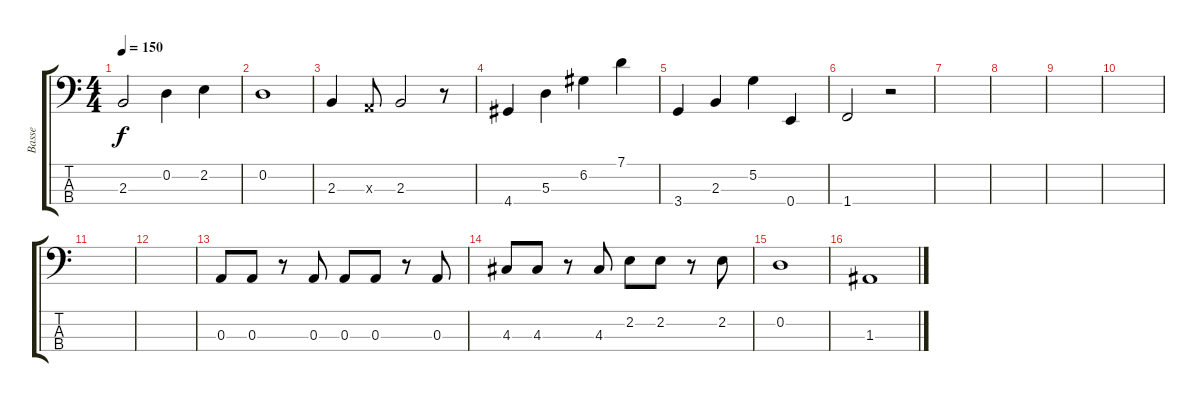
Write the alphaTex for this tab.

\track ("Basse" "Basse") {instrument electricbassfinger}
\staff {score tabs}
\tuning (G2 D2 A1 E1) {hide}
\ts (4 4)
\tempo 150
\clef f4
\ks c
2.3.2{dy f} 0.2.4 2.2.4 |
0.2.1 |
2.3.4 0.3{x}.8 2.3.2 r.8 |
4.4.4 5.3.4 6.2.4 7.1.4 |
3.4.4 2.3.4 5.2.4 0.4.4 |
1.4.2 r.2 |
|
|
|
|
|
|
0.3.8 0.3.8 r.8 0.3.8 0.3.8 0.3.8 r.8 0.3.8 |
4.3.8 4.3.8 r.8 4.3.8 2.2.8 2.2.8 r.8 2.2.8 |
0.2.1 |
1.3.1
